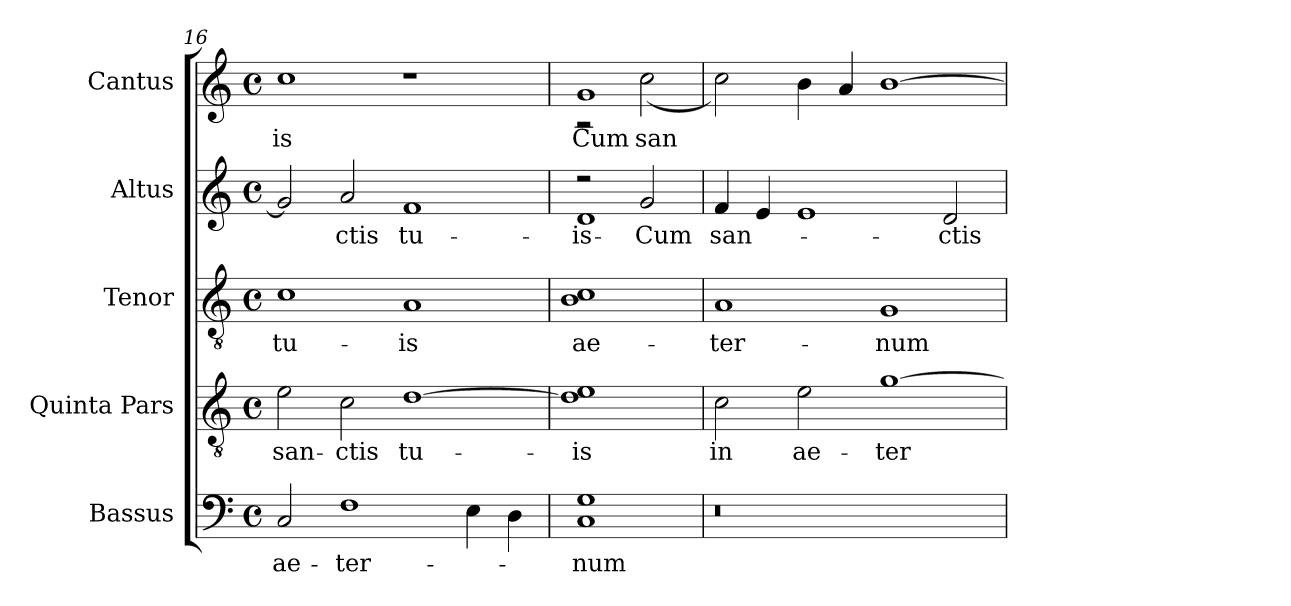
**kern	**text	**kern	**text	**kern	**text	**kern	**text	**kern	**text
*part5	*part5	*part4	*part4	*part3	*part3	*part2	*part2	*part1	*part1
*staff5	*staff5	*staff4	*staff4	*staff3	*staff3	*staff2	*staff2	*staff1	*staff1
*I"Bassus	*	*I"Quinta Pars	*	*I"Tenor	*	*I"Altus	*	*I"Cantus	*
*I'B.	*	*I'Q.P.	*	*I'T.	*	*I'A.	*	*I'C.	*
*clefF4	*	*clefGv2	*	*clefGv2	*	*clefG2	*	*clefG2	*
*M4/4	*	*M4/4	*	*M4/4	*	*M4/4	*	*M4/4	*
*met(c)	*	*met(c)	*	*met(c)	*	*met(c)	*	*met(c)	*
=16	=16	=16	=16	=16	=16	=16	=16	=16	=16
!	!LO:LY:b:cj	!	!LO:LY:b:cj	!	!LO:LY:b:cj	!	!	!	!LO:LY:b:cj
2C/	ae-	2e\	san-	1c	tu-	2g/]	.	1cc	-is
!	!LO:LY:b:cj	!	!LO:LY:b:cj	!	!	!	!LO:LY:b:cj	!	!
1F	-ter-	2c\	-ctis	.	.	2a/	-ctis	.	.
!	!	!	!LO:LY:b:cj	!	!LO:LY:b:cj	!	!LO:LY:b:cj	!	!
.	.	[>1d	tu-	1A	-is	1f	tu-	1r	.
4E\	.	.	.	.	.	.	.	.	.
4D\	.	.	.	.	.	.	.	.	.
=17	=17	=17	=17	=17	=17	=17	=17	=17	=17
!	!LO:LY:b:cj	!	!LO:LY:b:cj	!	!LO:LY:b:cj	!	!LO:LY:b:cj	!	!LO:LY:b:cj
*	*	*	*	*	*	*^	*	*^	*
1G 1C	-num	1d] 1e	-is	1B 1c	ae-	2r	1d	-is	1g	2r	Cum
!	!	!	!	!	!	!	!	!LO:LY:b:cj	!	!	!LO:LY:b
.	.	.	.	.	.	2g/	.	Cum	.	(>2cc\	san-
*	*	*	*	*	*	*v	*v	*	*	*	*
=18	=18	=18	=18	=18	=18	=18	=18	=18	=18	=18
!	!	!	!LO:LY:b:cj	!	!LO:LY:b:cj	!	!LO:LY:b	!	!	!
*	*	*	*	*	*	*	*	*v	*v	*
0r	.	2c\	in	1A	-ter-	4f/	san-	2cc\)	.
.	.	.	.	.	.	4e/	.	.	.
!	!	!	!LO:LY:b:cj	!	!	!	!	!	!
.	.	2e\	ae-	.	.	1e	.	4b\	.
.	.	.	.	.	.	.	.	4a/	.
!	!	!	!LO:LY:b:cj	!	!LO:LY:b:cj	!	!	!	!
.	.	[>1g	-ter-	1G	-num	.	.	[>1b	.
!	!	!	!	!	!	!	!LO:LY:b:cj	!	!
.	.	.	.	.	.	2d/	-ctis	.	.
=	=	=	=	=	=	=	=	=	=
*-	*-	*-	*-	*-	*-	*-	*-	*-	*-
